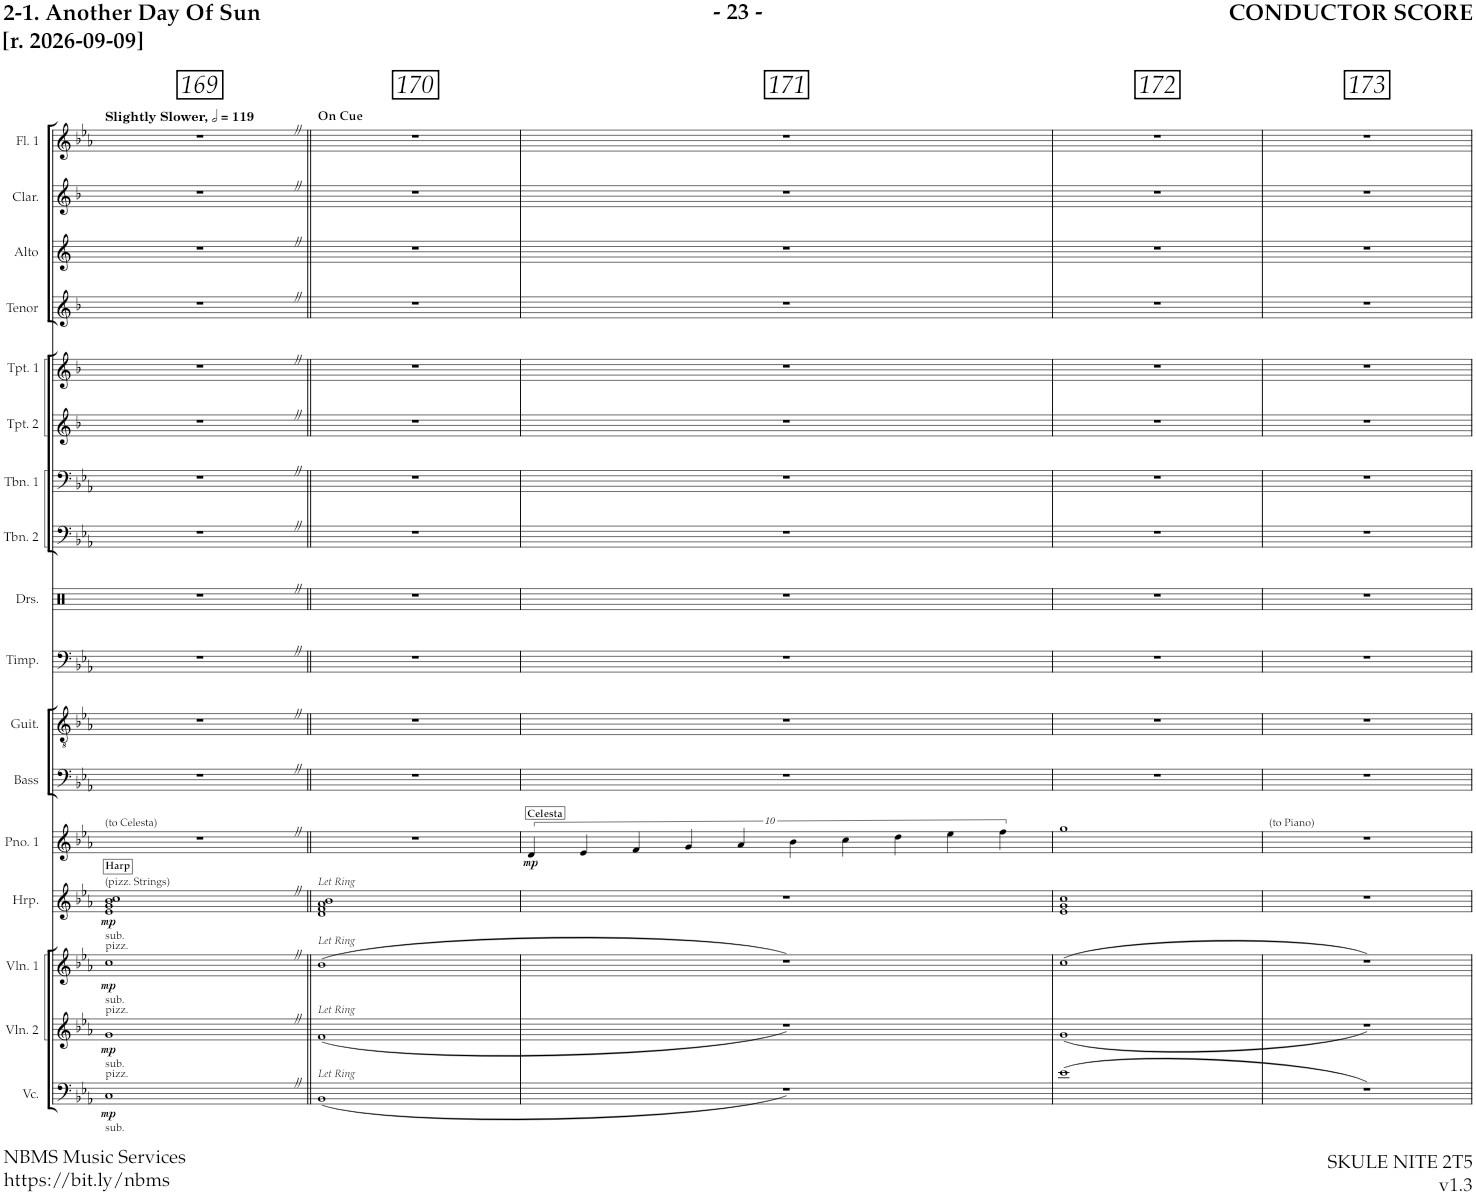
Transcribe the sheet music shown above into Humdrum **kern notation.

**kern	**dynam	**kern	**dynam	**kern	**dynam	**kern	**dynam	**kern	**dynam	**kern	**kern	**kern	**kern	**kern	**kern	**kern	**kern	**kern	**kern	**kern	**kern
*part17	*part17	*part16	*part16	*part15	*part15	*part14	*part14	*part13	*part13	*part12	*part11	*part10	*part9	*part8	*part7	*part6	*part5	*part4	*part3	*part2	*part1
*staff17	*staff17	*staff16	*staff16	*staff15	*staff15	*staff14	*staff14	*staff13	*staff13	*staff12	*staff11	*staff10	*staff9	*staff8	*staff7	*staff6	*staff5	*staff4	*staff3	*staff2	*staff1
*I"Violoncello	*	*I"Violin 2	*	*I"Violin 1	*	*I"Piano 2	*	*I"Piano 1	*	*I"Bass	*I"Guitar	*I"Percussion	*I"Drumset	*I"Trombone 2	*I"Trombone 1	*I"Trumpet 2	*I"Trumpet 1	*I"REED 4 (Tenor Sax)	*I"REED 3 (Alto Sax, Flute)	*I"REED 2 (Clarinet)	*I"Flute (Doubles Bari Sax)
*I'Vc.	*	*I'Vln. 2	*	*I'Vln. 1	*	*I'Pno. 2	*	*I'Pno. 1	*	*I'Bass	*I'Guit.	*I'Perc.	*I'Drs.	*I'Tbn. 2	*I'Tbn. 1	*I'Tpt. 2	*I'Tpt. 1	*I'Tenor	*I'Alto	*I'Clar.	*I'Fl. 1
!!LO:PB:g=z
*clefF4	*	*clefG2	*	*clefG2	*	*clefG2	*	*clefG2	*	*clefF4	*clefGv2	*clefF4	*clefX	*clefF4	*clefF4	*clefG2	*clefG2	*clefG2	*clefG2	*clefG2	*clefG2
*	*	*	*	*	*	*Trd-7c-12	*	*	*	*Trd7c12	*	*	*	*	*	*Trd1c2	*Trd1c2	*Trd8c14	*Trd5c9	*Trd1c2	*Trd12c21
*k[b-e-a-]	*	*k[b-e-a-]	*	*k[b-e-a-]	*	*k[b-e-a-]	*	*k[b-e-a-]	*	*k[b-e-a-]	*k[b-e-a-]	*k[b-e-a-]	*k[]	*k[b-e-a-]	*k[b-e-a-]	*k[b-]	*k[b-]	*k[b-]	*k[]	*k[b-]	*k[b-e-a-]
*M2/2	*	*M2/2	*	*M2/2	*	*M2/2	*	*M2/2	*	*M2/2	*M2/2	*M2/2	*M2/2	*M2/2	*M2/2	*M2/2	*M2/2	*M2/2	*M2/2	*M2/2	*M2/2
*met(c|)	*	*met(c|)	*	*met(c|)	*	*met(c|)	*	*met(c|)	*	*met(c|)	*met(c|)	*met(c|)	*met(c|)	*met(c|)	*met(c|)	*met(c|)	*met(c|)	*met(c|)	*met(c|)	*met(c|)	*met(c|)
*MM238	*	*MM238	*	*MM238	*	*MM238	*	*MM238	*	*MM238	*MM238	*MM238	*MM238	*MM238	*MM238	*MM238	*MM238	*MM238	*MM238	*MM238	*MM238
=169	=169	=169	=169	=169	=169	=169	=169	=169	=169	=169	=169	=169	=169	=169	=169	=169	=169	=169	=169	=169	=169
!	!	!	!	!	!	!	!	!	!	!	!	!	!	!	!	!	!	!	!	!	!LO:TX:a:B:t=Slightly Slower,
!	!	!	!	!	!	!	!	!LO:TX:a:t=(to Celesta)	!	!	!	!	!	!	!	!	!	!	!	!	!
!	!	!	!	!	!	!LO:TX:a:B:t=Harp	!	!	!	!	!	!	!	!	!	!	!	!	!	!	!
!	!	!	!	!	!	!LO:TX:a:t=(pizz. Strings)	!	!	!	!	!	!	!	!	!	!	!	!	!	!	!
!	!	!	!	!	!	!LO:TX:b:t=sub.	!	!	!	!	!	!	!	!	!	!	!	!	!	!	!
!	!	!	!	!LO:TX:a:t=pizz.	!	!	!	!	!	!	!	!	!	!	!	!	!	!	!	!	!
!	!	!	!	!LO:TX:b:t=sub.	!	!	!	!	!	!	!	!	!	!	!	!	!	!	!	!	!
!	!	!LO:TX:a:t=pizz.	!	!	!	!	!	!	!	!	!	!	!	!	!	!	!	!	!	!	!
!	!	!LO:TX:b:t=sub.	!	!	!	!	!	!	!	!	!	!	!	!	!	!	!	!	!	!	!
!LO:TX:a:t=pizz.	!	!	!	!	!	!	!	!	!	!	!	!	!	!	!	!	!	!	!	!	!
!LO:TX:b:t=sub.	!	!	!	!	!	!	!	!	!	!	!	!	!	!	!	!	!	!	!	!	!
!	!LO:DY:b	!	!LO:DY:b	!	!LO:DY:b	!	!LO:DY:b	!	!	!	!	!	!	!	!	!	!	!	!	!	!
1CZ	mp	1gZ	mp	1ccZ	mp	1e-Z 1gZ 1b-Z 1ccZ	mp	1r	.	1r	1r	1r	1r	1r	1r	1r	1r	1r	1r	1r	1r
=170||	=170||	=170||	=170||	=170||	=170||	=170||	=170||	=170||	=170||	=170||	=170||	=170||	=170||	=170||	=170||	=170||	=170||	=170||	=170||	=170||	=170||
!	!	!	!	!	!	!	!	!	!	!	!	!	!	!	!	!	!	!	!	!	!LO:TX:a:B:t=On Cue
!	!	!	!	!	!	!LO:TX:a:i:t=Let Ring	!	!	!	!	!	!	!	!	!	!	!	!	!	!	!
!	!	!	!	!LO:TX:a:i:t=Let Ring	!	!	!	!	!	!	!	!	!	!	!	!	!	!	!	!	!
!	!	!LO:TX:a:i:t=Let Ring	!	!	!	!	!	!	!	!	!	!	!	!	!	!	!	!	!	!	!
!LO:TX:a:i:t=Let Ring	!	!	!	!	!	!	!	!	!	!	!	!	!	!	!	!	!	!	!	!	!
(1BB-	.	(1f	.	(1b-	.	1d 1f 1a- 1b-	.	1r	.	1r	1r	1r	1r	1r	1r	1r	1r	1r	1r	1r	1r
=171	=171	=171	=171	=171	=171	=171	=171	=171	=171	=171	=171	=171	=171	=171	=171	=171	=171	=171	=171	=171	=171
!	!	!	!	!	!	!	!	!LO:TX:a:B:t=Celesta	!	!	!	!	!	!	!	!	!	!	!	!	!
!	!	!	!	!	!	!	!	!	!LO:DY:b	!	!	!	!	!	!	!	!	!	!	!	!
1r)	.	1r)	.	1r)	.	1r	.	10d/	mp	1r	1r	1r	1r	1r	1r	1r	1r	1r	1r	1r	1r
.	.	.	.	.	.	.	.	10e-/	.	.	.	.	.	.	.	.	.	.	.	.	.
.	.	.	.	.	.	.	.	10f/	.	.	.	.	.	.	.	.	.	.	.	.	.
.	.	.	.	.	.	.	.	10g/	.	.	.	.	.	.	.	.	.	.	.	.	.
.	.	.	.	.	.	.	.	10a-/	.	.	.	.	.	.	.	.	.	.	.	.	.
.	.	.	.	.	.	.	.	10b-\	.	.	.	.	.	.	.	.	.	.	.	.	.
.	.	.	.	.	.	.	.	10cc\	.	.	.	.	.	.	.	.	.	.	.	.	.
.	.	.	.	.	.	.	.	10dd\	.	.	.	.	.	.	.	.	.	.	.	.	.
.	.	.	.	.	.	.	.	10ee-\	.	.	.	.	.	.	.	.	.	.	.	.	.
.	.	.	.	.	.	.	.	10ff\	.	.	.	.	.	.	.	.	.	.	.	.	.
=172	=172	=172	=172	=172	=172	=172	=172	=172	=172	=172	=172	=172	=172	=172	=172	=172	=172	=172	=172	=172	=172
(1e-	.	(1g	.	(1cc	.	1e- 1g 1cc	.	1gg	.	1r	1r	1r	1r	1r	1r	1r	1r	1r	1r	1r	1r
=173	=173	=173	=173	=173	=173	=173	=173	=173	=173	=173	=173	=173	=173	=173	=173	=173	=173	=173	=173	=173	=173
!	!	!	!	!	!	!	!	!LO:TX:a:t=(to Piano)	!	!	!	!	!	!	!	!	!	!	!	!	!
1r)	.	1r)	.	1r)	.	1r	.	1r	.	1r	1r	1r	1r	1r	1r	1r	1r	1r	1r	1r	1r
=	=	=	=	=	=	=	=	=	=	=	=	=	=	=	=	=	=	=	=	=	=
*-	*-	*-	*-	*-	*-	*-	*-	*-	*-	*-	*-	*-	*-	*-	*-	*-	*-	*-	*-	*-	*-
